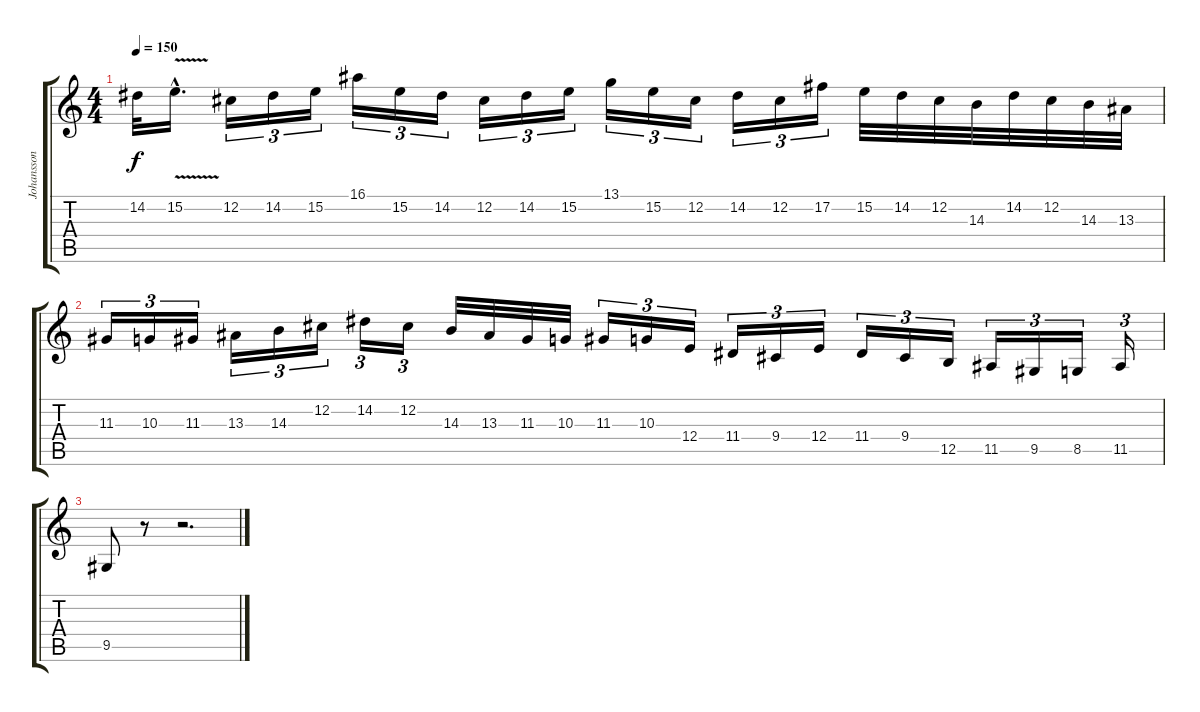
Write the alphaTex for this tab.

\track ("Johansson 2" "Johansson ") {instrument lead1square}
\staff {score tabs}
\tuning (Gb4 Db4 A3 E3 B2 Gb2) {hide}
\ts (4 4)
\tempo 150
\clef g2
\ks c
14.2.32{dy f} 15.2{v hac}.16{d} 12.2.16{tu (3 2)} 14.2.16{tu (3 2)} 15.2.16{tu (3 2)} 16.1.16{tu (3 2)} 15.2.16{tu (3 2)} 14.2.16{tu (3 2)} 12.2.16{tu (3 2)} 14.2.16{tu (3 2)} 15.2.16{tu (3 2)} 13.1.16{tu (3 2)} 15.2.16{tu (3 2)} 12.2.16{tu (3 2)} 14.2.16{tu (3 2)} 12.2.16{tu (3 2)} 17.2.16{tu (3 2)} 15.2.32 14.2.32 12.2.32 14.3.32 14.2.32 12.2.32 14.3.32 13.3.32 |
11.3.16{tu (3 2)} 10.3.16{tu (3 2)} 11.3.16{tu (3 2)} 13.3.16{tu (3 2)} 14.3.16{tu (3 2)} 12.2.16{tu (3 2)} 14.2.16{tu (3 2)} 12.2.16{tu (3 2)} 14.3.32 13.3.32 11.3.32 10.3.32 11.3.16{tu (3 2)} 10.3.16{tu (3 2)} 12.4.16{tu (3 2)} 11.4.16{tu (3 2)} 9.4.16{tu (3 2)} 12.4.16{tu (3 2)} 11.4.16{tu (3 2)} 9.4.16{tu (3 2)} 12.5.16{tu (3 2)} 11.5.16{tu (3 2)} 9.5.16{tu (3 2)} 8.5.16{tu (3 2)} 11.5.16{tu (3 2)} |
9.5.8 r.8 r.2{d}
